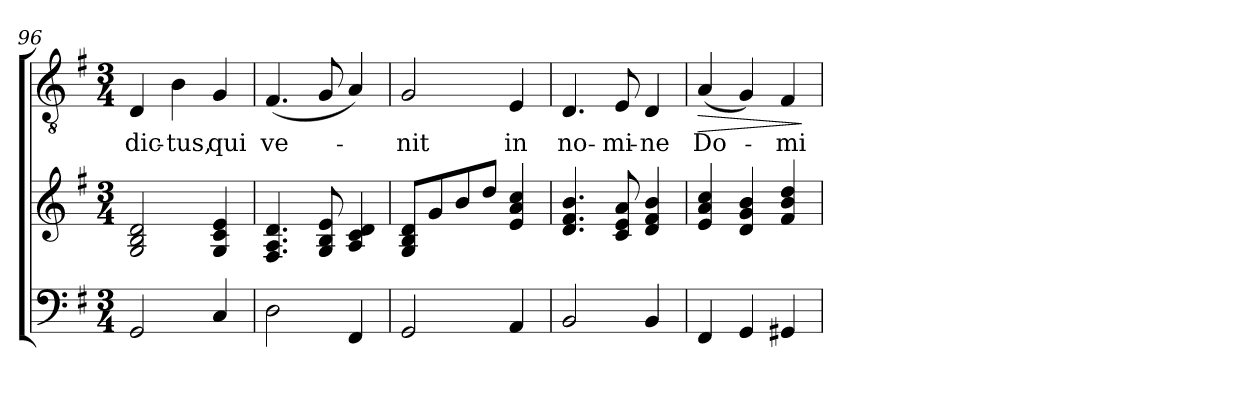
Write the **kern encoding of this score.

**kern	**kern	**kern	**text	**dynam
*part2	*part2	*part1	*part1	*part1
*staff3	*staff2	*staff1	*staff1	*staff1
*clefF4	*clefG2	*clefGv2	*	*
*k[f#]	*k[f#]	*k[f#]	*	*
*G:	*G:	*G:	*	*
*M3/4	*M3/4	*M3/4	*	*
=96	=96	=96	=96	=96
!	!	!	!LO:LY:b	!
2GG/	2G/ 2B/ 2d/	4D/	-dic-	.
!	!	!	!LO:LY:b	!
.	.	4B\	-tus,	.
!	!	!	!LO:LY:b	!
4C/	4G/ 4c/ 4e/	4G/	qui	.
=97	=97	=97	=97	=97
!	!	!	!LO:LY:b	!
2D\	4.F#/ 4.A/ 4.d/	(<4.F#/	ve-	.
.	8G/ 8B/ 8e/	8G/	.	.
4FF#/	4A/ 4c/ 4d/	4A/)	.	.
=98	=98	=98	=98	=98
!	!	!	!LO:LY:b	!
2GG/	8G/ 8B/ 8d/L	2G/	-nit	.
.	8g/	.	.	.
.	8b/	.	.	.
.	8dd/J	.	.	.
!	!	!	!LO:LY:b	!
4AA/	4e/ 4a/ 4cc/	4E/	in	.
=99	=99	=99	=99	=99
!	!	!	!LO:LY:b	!
2BB/	4.d/ 4.f#/ 4.b/	4.D/	no-	.
!	!	!	!LO:LY:b	!
.	8c/ 8e/ 8a/	8E/	-mi-	.
!	!	!	!LO:LY:b	!
4BB/	4d/ 4f#/ 4b/	4D/	-ne	.
=100	=100	=100	=100	=100
!	!	!	!LO:LY:b	!LO:HP:b
4FF#/	4e/ 4a/ 4cc/	(<4A/	Do-	>
4GG/	4d/ 4g/ 4b/	4G/)	.	.
!	!	!	!LO:LY:b	!
4GG#X/	4f#/ 4b/ 4dd/	4F#/	-mi-	.
.	.	.	.	]
=	=	=	=	=
*-	*-	*-	*-	*-
